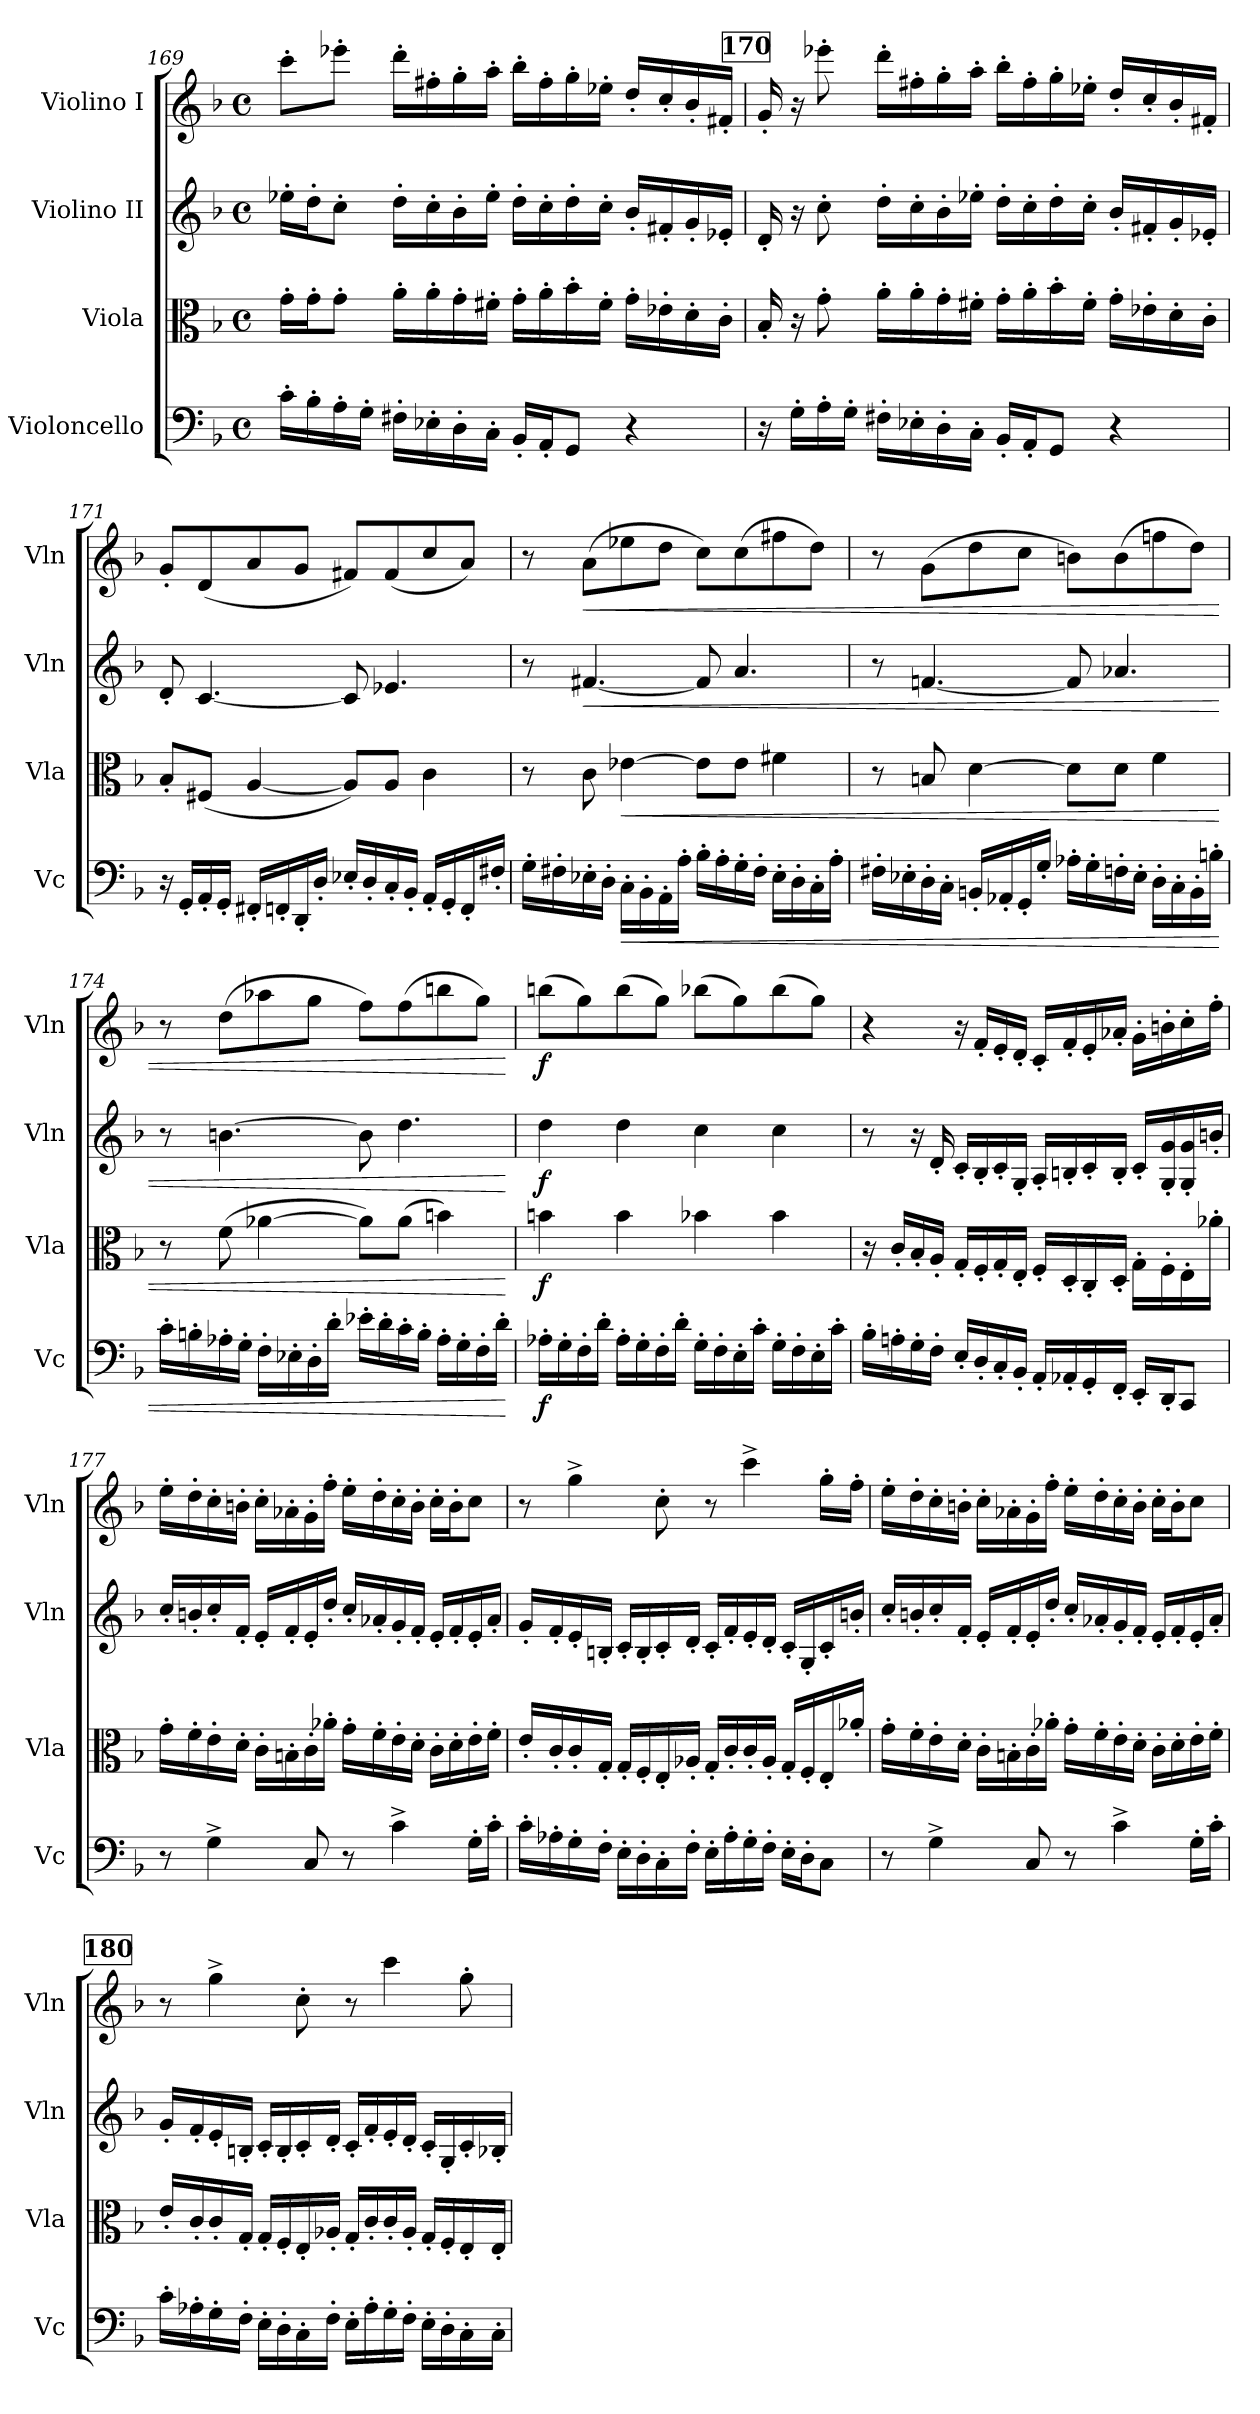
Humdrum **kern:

**kern	**dynam	**kern	**dynam	**kern	**dynam	**kern	**dynam
*part4	*part4	*part3	*part3	*part2	*part2	*part1	*part1
*staff4	*staff4	*staff3	*staff3	*staff2	*staff2	*staff1	*staff1
*I"Violoncello	*	*I"Viola	*	*I"Violino II	*	*I"Violino I	*
*I'Vc	*	*I'Vla	*	*I'Vln	*	*I'Vln	*
*clefF4	*	*clefC3	*	*clefG2	*	*clefG2	*
*k[b-]	*	*k[b-]	*	*k[b-]	*	*k[b-]	*
*M4/4	*	*M4/4	*	*M4/4	*	*M4/4	*
*met(c)	*	*met(c)	*	*met(c)	*	*met(c)	*
=169	=169	=169	=169	=169	=169	=169	=169
16c'\LL	.	16g'\LL	.	16ee-X'\LL	.	8ccc'\L	.
16B-'\	.	16g'\J	.	16dd'\J	.	.	.
16A'\	.	8g'\J	.	8cc'\J	.	8eee-X'\J	.
16G'\JJ	.	.	.	.	.	.	.
16F#X'\LL	.	16a'\LL	.	16dd'\LL	.	16ddd'\LL	.
16E-X'\	.	16a'\	.	16cc'\	.	16ff#X'\	.
16D'\	.	16g'\	.	16b-'\	.	16gg'\	.
16C'\JJ	.	16f#X'\JJ	.	16ee-'\JJ	.	16aa'\JJ	.
16BB-'/LL	.	16g'\LL	.	16dd'\LL	.	16bb-'\LL	.
16AA'/J	.	16a'\	.	16cc'\	.	16ff#'\	.
8GG/J	.	16b-'\	.	16dd'\	.	16gg'\	.
.	.	16f#'\JJ	.	16cc'\JJ	.	16ee-X'\JJ	.
4r	.	16g'\LL	.	16b-'/LL	.	16dd'/LL	.
.	.	16e-X'\	.	16f#X'/	.	16cc'/	.
.	.	16d'\	.	16g'/	.	16b-'/	.
.	.	16c'\JJ	.	16e-X'/JJ	.	16f#X'/JJ	.
!!LO:REH:place=s1:a:B:fs=14:t=170
=170	=170	=170	=170	=170	=170	=170	=170
16r	.	16B-'/	.	16d'/	.	16g'/	.
16G'\LL	.	16r	.	16r	.	16r	.
16A'\	.	8g'\	.	8cc'\	.	8eee-X'\	.
16G'\JJ	.	.	.	.	.	.	.
16F#X'\LL	.	16a'\LL	.	16dd'\LL	.	16ddd'\LL	.
16E-X'\	.	16a'\	.	16cc'\	.	16ff#X'\	.
16D'\	.	16g'\	.	16b-'\	.	16gg'\	.
16C'\JJ	.	16f#X'\JJ	.	16ee-X'\JJ	.	16aa'\JJ	.
16BB-'/LL	.	16g'\LL	.	16dd'\LL	.	16bb-'\LL	.
16AA'/J	.	16a'\	.	16cc'\	.	16ff#'\	.
8GG/J	.	16b-'\	.	16dd'\	.	16gg'\	.
.	.	16f#'\JJ	.	16cc'\JJ	.	16ee-X'\JJ	.
4r	.	16g'\LL	.	16b-'/LL	.	16dd'/LL	.
.	.	16e-X'\	.	16f#X'/	.	16cc'/	.
.	.	16d'\	.	16g'/	.	16b-'/	.
.	.	16c'\JJ	.	16e-X'/JJ	.	16f#X'/JJ	.
!!LO:PB:g=z
=171	=171	=171	=171	=171	=171	=171	=171
16r	.	8B-'/L	.	8d'/	.	8g'/L	.
16GG'/LL	.	.	.	.	.	.	.
16AA'/	.	(8F#X/J	.	[4.c/	.	(8d/	.
16GG'/JJ	.	.	.	.	.	.	.
16FF#X'/LL	.	[4A/	.	.	.	8a/	.
16FFn'/	.	.	.	.	.	.	.
16DD'/	.	.	.	.	.	8g/J	.
16D'/JJ	.	.	.	.	.	.	.
16E-X'/LL	.	8A/L])	.	8c/]	.	8f#X/L)	.
16D'/	.	.	.	.	.	.	.
16C'/	.	8A/J	.	4.e-X/	.	(8f#/	.
16BB-'/JJ	.	.	.	.	.	.	.
16AA'/LL	.	4c\	.	.	.	8cc/	.
16GG'/	.	.	.	.	.	.	.
16FF'/	.	.	.	.	.	8a/J)	.
16F#X'/JJ	.	.	.	.	.	.	.
=172	=172	=172	=172	=172	=172	=172	=172
16G'\LL	.	8r	.	8r	.	8r	.
16F#X'\	.	.	.	.	.	.	.
!	!	!	!	!	!LO:HP:b	!	!LO:HP:b
16E-X'\	.	8c\	.	[4.f#X/	<	(8a\L	<
16D'\JJ	.	.	.	.	.	.	.
!	!LO:HP:b	!	!LO:HP:b	!	!	!	!
16C'\LL	<	[4e-X\	<	.	.	8ee-X\	.
16BB-'\	.	.	.	.	.	.	.
16AA'\	.	.	.	.	.	8dd\J	.
16A'\JJ	.	.	.	.	.	.	.
16B-'\LL	.	8e-\L]	.	8f#/]	.	8cc\L)	.
16A'\	.	.	.	.	.	.	.
16G'\	.	8e-\J	.	4.a/	.	(8cc\	.
16F#'\JJ	.	.	.	.	.	.	.
16E-'\LL	.	4f#X\	.	.	.	8ff#X\	.
16D'\	.	.	.	.	.	.	.
16C'\	.	.	.	.	.	8dd\J)	.
16A'\JJ	.	.	.	.	.	.	.
=173	=173	=173	=173	=173	=173	=173	=173
16F#X'\LL	.	8r	.	8r	.	8r	.
16E-X'\	.	.	.	.	.	.	.
16D'\	.	8Bn/	.	[4.fn/	.	(8g\L	.
16C'\JJ	.	.	.	.	.	.	.
16BBn'/LL	.	[4d\	.	.	.	8dd\	.
16AA-X'/	.	.	.	.	.	.	.
16GG'/	.	.	.	.	.	8cc\J	.
16G'/JJ	.	.	.	.	.	.	.
16A-X'\LL	.	8d\L]	.	8f/]	.	8bn\L)	.
16G'\	.	.	.	.	.	.	.
16Fn'\	.	8d\J	.	4.a-X/	.	(8b\	.
16E-'\JJ	.	.	.	.	.	.	.
16D'\LL	.	4f\	.	.	.	8ffn\	.
16C'\	.	.	.	.	.	.	.
16BB'\	.	.	.	.	.	8dd\J)	.
16Bn'\JJ	.	.	.	.	.	.	.
!!LO:LB:g=z
=174	=174	=174	=174	=174	=174	=174	=174
16c'\LL	.	8r	.	8r	.	8r	.
16Bn'\	.	.	.	.	.	.	.
16A-X'\	.	(8f\	.	[4.bn\	.	(8dd\L	.
16G'\JJ	.	.	.	.	.	.	.
16F'\LL	.	[4a-X\	.	.	.	8aa-X\	.
16E-X'\	.	.	.	.	.	.	.
16D'\	.	.	.	.	.	8gg\J	.
16d'\JJ	.	.	.	.	.	.	.
16e-X'\LL	.	8a-\L])	.	8b\]	.	8ff\L)	.
16d'\	.	.	.	.	.	.	.
16c'\	.	(8a-\J	.	4.dd\	.	(8ff\	.
16B'\JJ	.	.	.	.	.	.	.
16A-'\LL	.	4bn\)	.	.	.	8bbn\	.
16G'\	.	.	.	.	.	.	.
16F'\	.	.	.	.	.	8gg\J)	.
16d'\JJ	.	.	.	.	.	.	.
.	[	.	[	.	[	.	[
=175	=175	=175	=175	=175	=175	=175	=175
!	!LO:DY:b	!	!LO:DY:b	!	!LO:DY:b	!	!LO:DY:b
16A-X'\LL	f	4bn\	f	4dd\	f	(8bbn\L	f
16G'\	.	.	.	.	.	.	.
16F'\	.	.	.	.	.	8gg\)	.
16d'\JJ	.	.	.	.	.	.	.
16A-'\LL	.	4b\	.	4dd\	.	(8bb\	.
16G'\	.	.	.	.	.	.	.
16F'\	.	.	.	.	.	8gg\J)	.
16d'\JJ	.	.	.	.	.	.	.
16G'\LL	.	4b-X\	.	4cc\	.	(8bb-X\L	.
16F'\	.	.	.	.	.	.	.
16E'\	.	.	.	.	.	8gg\)	.
16c'\JJ	.	.	.	.	.	.	.
16G'\LL	.	4b-\	.	4cc\	.	(8bb-\	.
16F'\	.	.	.	.	.	.	.
16E'\	.	.	.	.	.	8gg\J)	.
16c'\JJ	.	.	.	.	.	.	.
=176	=176	=176	=176	=176	=176	=176	=176
16B-'\LL	.	16r	.	8r	.	4r	.
16An'\	.	16c'/LL	.	.	.	.	.
16G'\	.	16B-'/	.	16r	.	.	.
16F'\JJ	.	16A'/JJ	.	16d'/	.	.	.
16E'/LL	.	16G'/LL	.	16c'/LL	.	16r	.
16D'/	.	16F'/	.	16B-'/	.	16f'/LL	.
16C'/	.	16G'/	.	16c'/	.	16e'/	.
16BB-'/JJ	.	16E'/JJ	.	16G'/JJ	.	16d'/JJ	.
16AA'/LL	.	16F'/LL	.	16A'/LL	.	16c'/LL	.
16AA-X'/	.	16D'/	.	16Bn'/	.	16f'/	.
16GG'/	.	16C'/	.	16c'/	.	16e'/	.
16FF'/JJ	.	16D'/JJ	.	16B'/JJ	.	16a-X'/JJ	.
16EE'/LL	.	16G'\LL	.	16c'/LL	.	16g'\LL	.
16DD'/J	.	16F'\	.	16G/' 16g/'	.	16bn'\	.
8CC/J	.	16E'\	.	16G/' 16g/'	.	16cc'\	.
.	.	16a-X'\JJ	.	16bn'/JJ	.	16ff'\JJ	.
!!LO:LB:g=z
=177	=177	=177	=177	=177	=177	=177	=177
8r	.	16g'\LL	.	16cc'/LL	.	16ee'\LL	.
.	.	16f'\	.	16bn'/	.	16dd'\	.
4G^\	.	16e'\	.	16cc'/	.	16cc'\	.
.	.	16d'\JJ	.	16f'/JJ	.	16bn'\JJ	.
.	.	16c'\LL	.	16e'/LL	.	16cc'\LL	.
.	.	16Bn'\	.	16f'/	.	16a-X'\	.
8C/	.	16c'\	.	16e'/	.	16g'\	.
.	.	16a-X'\JJ	.	16dd'/JJ	.	16ff'\JJ	.
8r	.	16g'\LL	.	16cc'/LL	.	16ee'\LL	.
.	.	16f'\	.	16a-X'/	.	16dd'\	.
4c^\	.	16e'\	.	16g'/	.	16cc'\	.
.	.	16d'\JJ	.	16f'/JJ	.	16b'\JJ	.
.	.	16c'\LL	.	16e'/LL	.	16cc'\LL	.
.	.	16d'\	.	16f'/	.	16b'\J	.
16G'\LL	.	16e'\	.	16e'/	.	8cc\J	.
16c'\JJ	.	16f'\JJ	.	16a-'/JJ	.	.	.
=178	=178	=178	=178	=178	=178	=178	=178
16c'\LL	.	16e'/LL	.	16g'/LL	.	8r	.
16A-X'\	.	16c'/	.	16f'/	.	.	.
16G'\	.	16c'/	.	16e'/	.	4gg^\	.
16F'\JJ	.	16G'/JJ	.	16Bn'/JJ	.	.	.
16E'\LL	.	16G'/LL	.	16c'/LL	.	.	.
16D'\	.	16F'/	.	16B'/	.	.	.
16C'\	.	16E'/	.	16c'/	.	8cc'\	.
16F'\JJ	.	16A-X'/JJ	.	16d'/JJ	.	.	.
16E'\LL	.	16G'/LL	.	16c'/LL	.	8r	.
16A-'\	.	16c'/	.	16f'/	.	.	.
16G'\	.	16c'/	.	16e'/	.	4ccc^\	.
16F'\JJ	.	16A-'/JJ	.	16d'/JJ	.	.	.
16E'\LL	.	16G'/LL	.	16c'/LL	.	.	.
16D'\J	.	16F'/	.	16G'/	.	.	.
8C\J	.	16E'/	.	16c'/	.	16gg'\LL	.
.	.	16a-X'\JJ	.	16bn'/JJ	.	16ff'\JJ	.
=179	=179	=179	=179	=179	=179	=179	=179
8r	.	16g'\LL	.	16cc'/LL	.	16ee'\LL	.
.	.	16f'\	.	16bn'/	.	16dd'\	.
4G^\	.	16e'\	.	16cc'/	.	16cc'\	.
.	.	16d'\JJ	.	16f'/JJ	.	16bn'\JJ	.
.	.	16c'\LL	.	16e'/LL	.	16cc'\LL	.
.	.	16Bn'\	.	16f'/	.	16a-X'\	.
8C/	.	16c'\	.	16e'/	.	16g'\	.
.	.	16a-X'\JJ	.	16dd'/JJ	.	16ff'\JJ	.
8r	.	16g'\LL	.	16cc'/LL	.	16ee'\LL	.
.	.	16f'\	.	16a-X'/	.	16dd'\	.
4c^\	.	16e'\	.	16g'/	.	16cc'\	.
.	.	16d'\JJ	.	16f'/JJ	.	16b'\JJ	.
.	.	16c'\LL	.	16e'/LL	.	16cc'\LL	.
.	.	16d'\	.	16f'/	.	16b'\J	.
16G'\LL	.	16e'\	.	16e'/	.	8cc\J	.
16c'\JJ	.	16f'\JJ	.	16a-'/JJ	.	.	.
!!LO:LB:g=z
!!LO:REH:place=s1:a:B:fs=14:t=180
=180	=180	=180	=180	=180	=180	=180	=180
16c'\LL	.	16e'/LL	.	16g'/LL	.	8r	.
16A-X'\	.	16c'/	.	16f'/	.	.	.
16G'\	.	16c'/	.	16e'/	.	4gg^\	.
16F'\JJ	.	16G'/JJ	.	16Bn'/JJ	.	.	.
16E'\LL	.	16G'/LL	.	16c'/LL	.	.	.
16D'\	.	16F'/	.	16B'/	.	.	.
16C'\	.	16E'/	.	16c'/	.	8cc'\	.
16F'\JJ	.	16A-X'/JJ	.	16d'/JJ	.	.	.
16E'\LL	.	16G'/LL	.	16c'/LL	.	8r	.
16A-'\	.	16c'/	.	16f'/	.	.	.
16G'\	.	16c'/	.	16e'/	.	4ccc\	.
16F'\JJ	.	16A-'/JJ	.	16d'/JJ	.	.	.
16E'\LL	.	16G'/LL	.	16c'/LL	.	.	.
16D'\	.	16F'/	.	16G'/	.	.	.
16C'\	.	16E'/	.	16c'/	.	8gg'\	.
16C'\JJ	.	16E'/JJ	.	16B-X'/JJ	.	.	.
=	=	=	=	=	=	=	=
*-	*-	*-	*-	*-	*-	*-	*-
